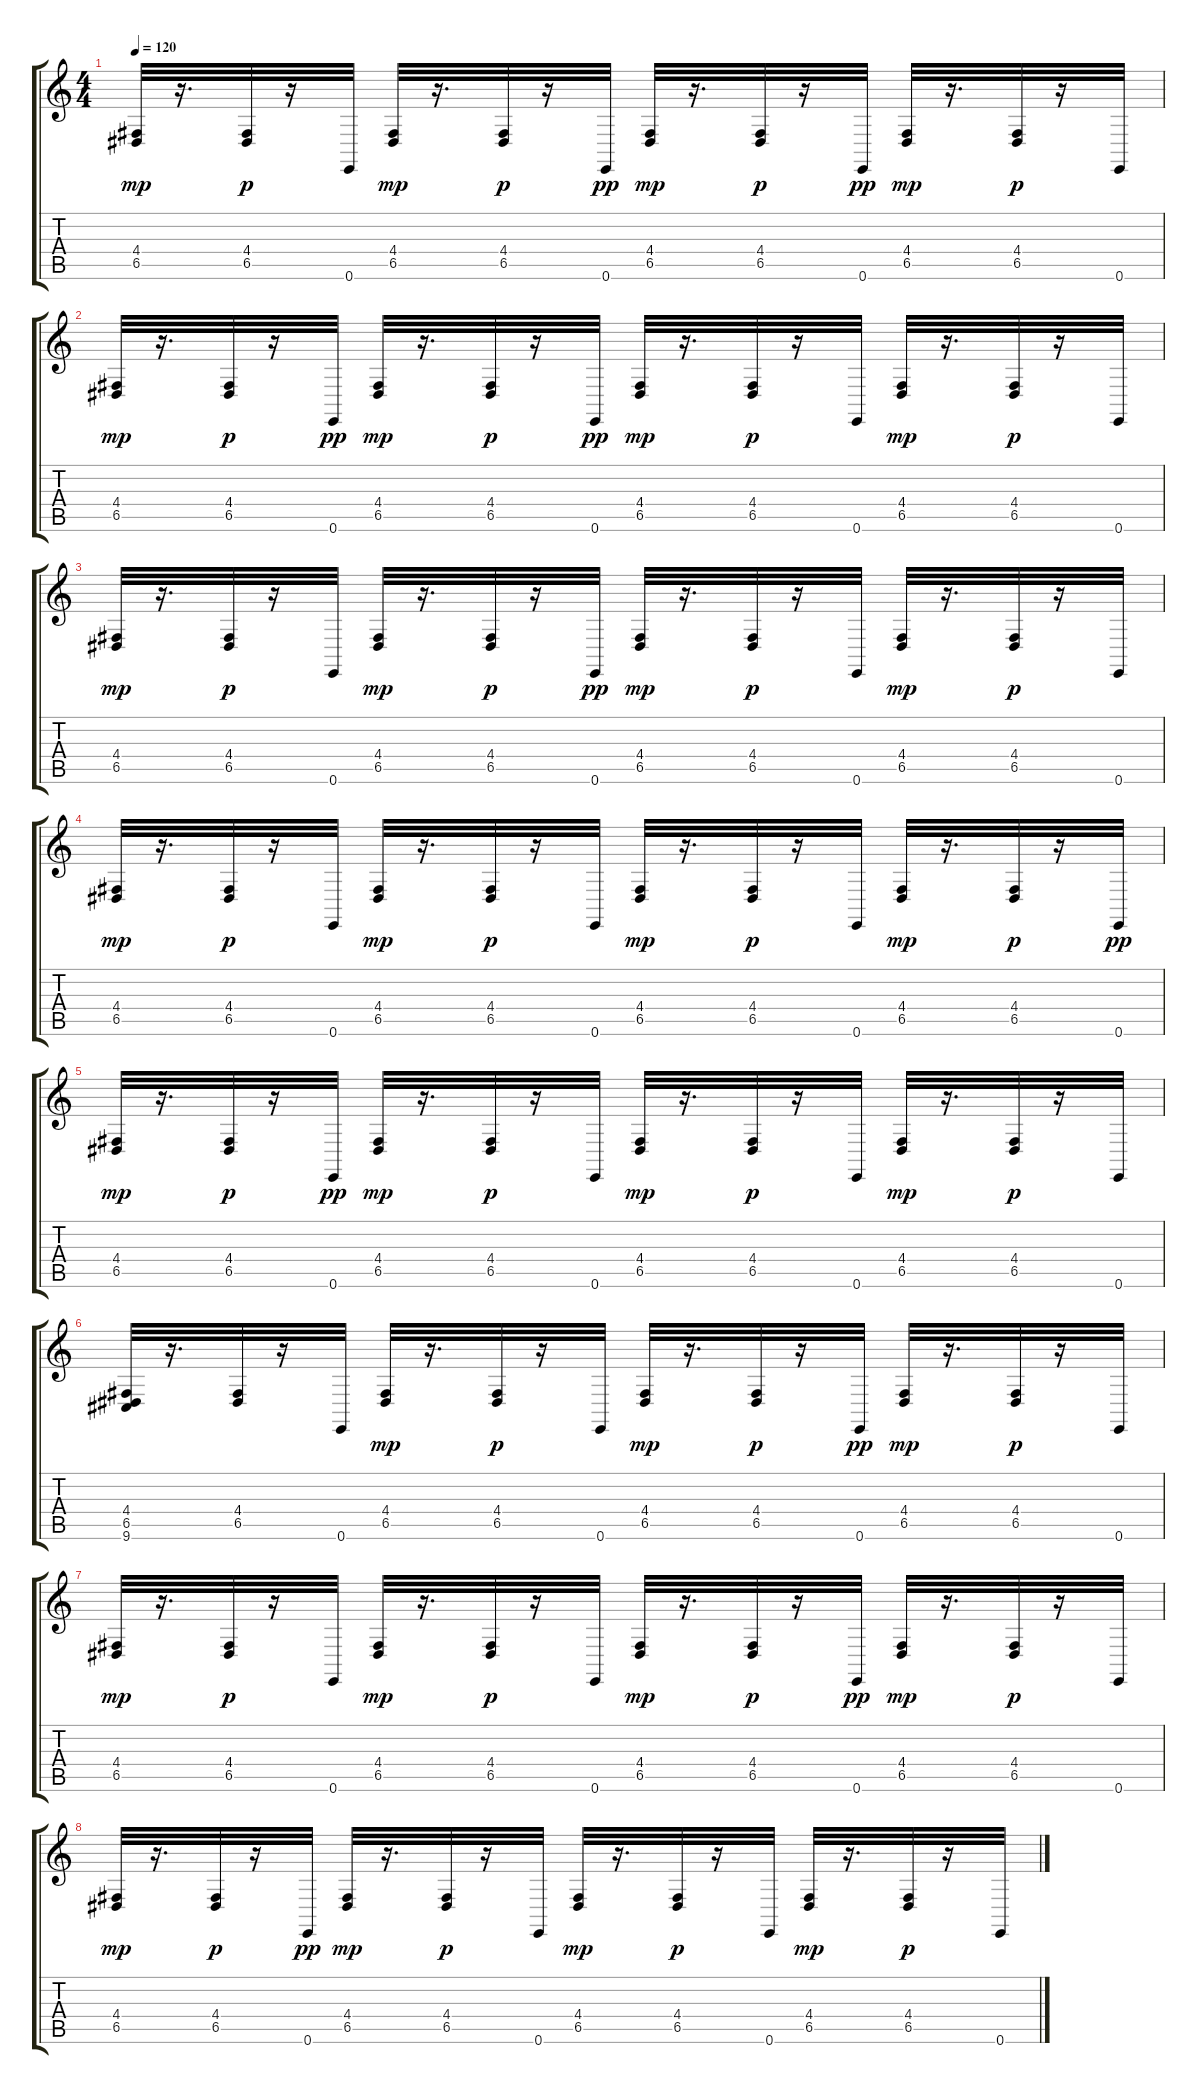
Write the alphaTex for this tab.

\track "" {instrument violin}
\staff {score tabs}
\tuning (E4 B3 G3 D3 A2 E2) {hide}
\ts (4 4)
\tempo 120
\clef g2
\ks c
(4.4 6.5).32{dy mp} r.16{d} (4.4 6.5).32{dy p} r.16 0.6.32 (4.4 6.5).32{dy mp} r.16{d} (4.4 6.5).32{dy p} r.16 0.6.32{dy pp} (4.4 6.5).32{dy mp} r.16{d} (4.4 6.5).32{dy p} r.16 0.6.32{dy pp} (4.4 6.5).32{dy mp} r.16{d} (4.4 6.5).32{dy p} r.16 0.6.32 |
(4.4 6.5).32{dy mp} r.16{d} (4.4 6.5).32{dy p} r.16 0.6.32{dy pp} (4.4 6.5).32{dy mp} r.16{d} (4.4 6.5).32{dy p} r.16 0.6.32{dy pp} (4.4 6.5).32{dy mp} r.16{d} (4.4 6.5).32{dy p} r.16 0.6.32 (4.4 6.5).32{dy mp} r.16{d} (4.4 6.5).32{dy p} r.16 0.6.32 |
(4.4 6.5).32{dy mp} r.16{d} (4.4 6.5).32{dy p} r.16 0.6.32 (4.4 6.5).32{dy mp} r.16{d} (4.4 6.5).32{dy p} r.16 0.6.32{dy pp} (4.4 6.5).32{dy mp} r.16{d} (4.4 6.5).32{dy p} r.16 0.6.32 (4.4 6.5).32{dy mp} r.16{d} (4.4 6.5).32{dy p} r.16 0.6.32 |
(4.4 6.5).32{dy mp} r.16{d} (4.4 6.5).32{dy p} r.16 0.6.32 (4.4 6.5).32{dy mp} r.16{d} (4.4 6.5).32{dy p} r.16 0.6.32 (4.4 6.5).32{dy mp} r.16{d} (4.4 6.5).32{dy p} r.16 0.6.32 (4.4 6.5).32{dy mp} r.16{d} (4.4 6.5).32{dy p} r.16 0.6.32{dy pp} |
(4.4 6.5).32{dy mp} r.16{d} (4.4 6.5).32{dy p} r.16 0.6.32{dy pp} (4.4 6.5).32{dy mp} r.16{d} (4.4 6.5).32{dy p} r.16 0.6.32 (4.4 6.5).32{dy mp} r.16{d} (4.4 6.5).32{dy p} r.16 0.6.32 (4.4 6.5).32{dy mp} r.16{d} (4.4 6.5).32{dy p} r.16 0.6.32 |
(4.4 6.5 9.6).32 r.16{d} (4.4 6.5).32 r.16 0.6.32 (4.4 6.5).32{dy mp} r.16{d} (4.4 6.5).32{dy p} r.16 0.6.32 (4.4 6.5).32{dy mp} r.16{d} (4.4 6.5).32{dy p} r.16 0.6.32{dy pp} (4.4 6.5).32{dy mp} r.16{d} (4.4 6.5).32{dy p} r.16 0.6.32 |
(4.4 6.5).32{dy mp} r.16{d} (4.4 6.5).32{dy p} r.16 0.6.32 (4.4 6.5).32{dy mp} r.16{d} (4.4 6.5).32{dy p} r.16 0.6.32 (4.4 6.5).32{dy mp} r.16{d} (4.4 6.5).32{dy p} r.16 0.6.32{dy pp} (4.4 6.5).32{dy mp} r.16{d} (4.4 6.5).32{dy p} r.16 0.6.32 |
(4.4 6.5).32{dy mp} r.16{d} (4.4 6.5).32{dy p} r.16 0.6.32{dy pp} (4.4 6.5).32{dy mp} r.16{d} (4.4 6.5).32{dy p} r.16 0.6.32 (4.4 6.5).32{dy mp} r.16{d} (4.4 6.5).32{dy p} r.16 0.6.32 (4.4 6.5).32{dy mp} r.16{d} (4.4 6.5).32{dy p} r.16 0.6.32
